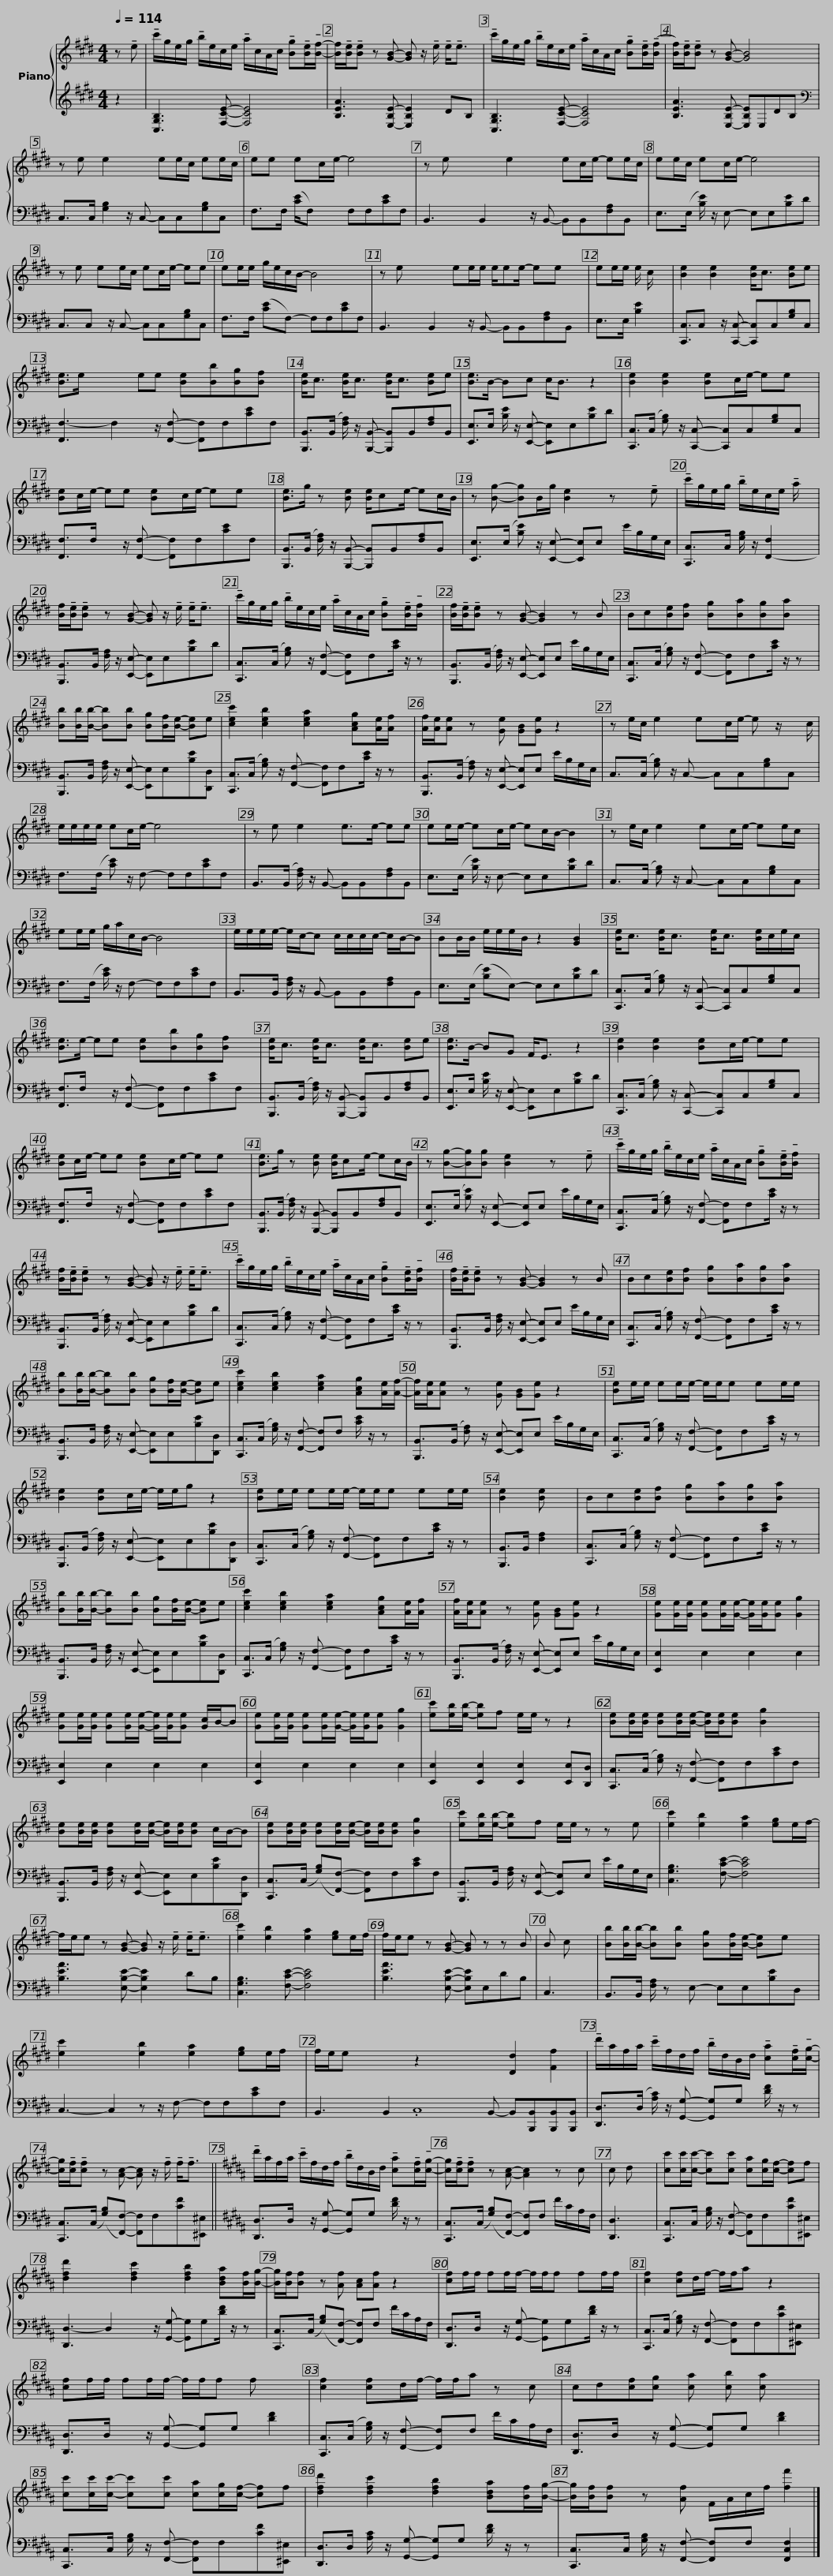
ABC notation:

X:1
%%score { 1 | 2 }
L:1/8
Q:1/4=114
M:4/4
I:linebreak $
K:E
V:1 treble
V:2 treble
V:1
 z !tenuto!e | !tenuto!c'/g/e/g/ !tenuto!b/e/c/e/ !tenuto!a/c/A/c/ !tenuto![Bg]!tenuto![Be]/!tenuto![Bf]/- | [Bf]/!tenuto![Be]/!tenuto![Be] z [GB]- [GB] z/ !tenuto!e/ !tenuto!e<!tenuto!e |$ !tenuto!c'/g/e/g/ !tenuto!b/e/c/e/ !tenuto!a/c/A/c/ !tenuto![Bg]!tenuto![Be]/((!tenuto![Bf]/ |$ [Bf]/))!tenuto![Be]/!tenuto![Be] z [GB]- [GB]4 | %5
 z e e2 x3/2 ee/c/ ee/c/ | ee ec/e/- e4 |$ z e x3 e2 x3/2 ec/e/- ee/c/ | ee/c/ ec/e/- e4 | z e ee/c/ ec/e/- ee |$ %10
 ee/e/ g/e/c/B/- B4 |$ z e x3 ee/e/ e/ee/- ee x/ | ee/e/ e/ c/ x | [Be]2 [Be]2 [Be]<c [Be]e |$ [Be]>e- x3 ee [Be][Bb][Bg][Bf] x/ |$ %15
 [Be]<c [Be]<c [Be]<c [Be]e | [Be]>B- Bc c<B z2 | [Be]2 [Be]2 [Be]c/e/- ee x/ |$ [Be]c/e/- ee [Be]c/e/- ee x/ | [Be]>g z [Be] [Be]/ce/- ec/B/ | %20
 z [Bg]- [Bg]B/g/ [Be]2 z x/ !tenuto!e |$ !tenuto!c'/g/e/g/ !tenuto!b/e/c/e/ !tenuto!a/ x/ | [Bf]/!tenuto![Be]/!tenuto![Be] z [GB]- [GB] z/ !tenuto!e/ !tenuto!e<!tenuto!e |$ !tenuto!c'/g/e/g/ !tenuto!b/e/c/e/ !tenuto!a/c/A/c/ !tenuto![Bg]!tenuto![Be]/!tenuto![Bf]/- x/ | [Bf]/!tenuto![Be]/!tenuto![Be] z [GB]- [GB]2 z B |$ %25
 Bc[Be][Bf] [Bg][Ba][Bg][Ba] x/ |$ [Bb][Bb]/[Bb]/- [Bb][Bb] [Bg][Bf]/[Be]/- [Be]e | [cec']2 [ceb]2 [cea]2 [Acg][Ae]/[Af]/- x/ | [Af]/[Ae]/[Ae] z x/ [Ge] [GB][Ge] z2 |$ z e/c/ e2 ec/e/- e z/ x c/ | %30
 e/e/e/e/ ec/e/- e4 x/ | z e e2 e>e- ee |$ ee/e/- ec/e/- ec/B/- B2 | z e/c/ e2 ec/e/- ee/c/ x/ | ee/e/ g/a/c/B/- B4 |$ %35
 e/e/e/e/- e/c/-c c/c/c/c/- c/B/-B | BB/B/ e/e/e/B/ z2 [GB]2 | [Be]<c [Be]<c [Be]<c [Be]/c/e/c/ x/ |$ [Be]>e- ee [Be][Bb][Bg][Bf] x/ | [Be]<c [Be]<c [Be]<c [Be]e | %40
 [Be]>B- BG F<E z2 |$ [Be]2 [Be]2 [Be]c/e/- ee x/ | [Be]c/e/- ee [Be]c/e/- ee x/ | [Be]>g z [Be] [Be]/ce/- ec/B/ |$ z [Bg]-[Bg][Bg] [Be]2 z x/ !tenuto!e | %45
 !tenuto!c'/g/e/g/ !tenuto!b/e/c/e/ !tenuto!a/c/A/c/ !tenuto![Bg]!tenuto![Be]/!tenuto![Bf]/- x/ |$ [Bf]/!tenuto![Be]/!tenuto![Be] z [GB]- [GB] z/ !tenuto!e/ !tenuto!e<!tenuto!e |$ !tenuto!c'/g/e/g/ !tenuto!b/e/c/e/ !tenuto!a/c/A/c/ !tenuto![Bg]!tenuto![Be]/!tenuto![Bf]/- x/ | [Bf]/!tenuto![Be]/!tenuto![Be] z [GB]- [GB]2 z B |$ Bc[Be][Bf] [Bg][Ba][Bg][Ba] x/ |$ %50
 [Bb][Bb]/[Bb]/- [Bb][Bb] [Bg][Bf]/[Be]/- [Be]e | [cec']2 [ceb]2 [cea]2 [Acg][Ae]/[Af]/- | [Af]/[Ae]/[Ae] z x/ [Ge] [GB][Ge] z2 |$ [Be]e/e/ ee/e/- e/e/e ee/e/ x/ | [Be]2 [Be]c/e/- e/e/g z2 | %55
 [Be]e/e/ ee/e/- e/e/e ee/e/ x/ |$ [Be]2 [Be] x | Bc[Be][Bf] [Bg][Ba][Bg][Ba] x/ | [Bb][Bb]/[Bb]/- [Bb][Bb] [Bg][Bf]/[Be]/- [Be]e |$ [cec']2 [ceb]2 [cea]2 [Acg][Ae]/[Af]/- x/ | %60
 [Af]/[Ae]/[Ae] z [Ge] [GB][Ge] z2 | [Ge][Ge]/[Ge]/ [Ge][Ge]/[Ge]/- [Ge]/[Ge]/[Ge] [Gg]2 |$ [Ge][Ge]/[Ge]/ [Ge][Ge]/[Ge]/- [Ge]/[Ge]/[Ge] [Gc]/B/-B | [Ge][Ge]/[Ge]/ [Ge][Ge]/[Ge]/- [Ge]/[Ge]/[Ge] [Gg]2 | [ec'][eb]/[eb]/- [eb]f e/e/ z z2 |$ %65
 [Be][Be]/[Be]/ [Be][Be]/[Be]/- [Be]/[Be]/[Be] [Bg]2 x/ | [Be][Be]/[Be]/ [Be][Be]/[Be]/- [Be]/[Be]/[Be] c/B/-B | [Be][Be]/[Be]/ [Be][Be]/[Be]/- [Be]/[Be]/[Be] [Bg]2 |$ [ec'][eb]/[eb]/- [eb]f e/e/ z z e | [ec']2 [eb]2 [ea]2 [eg]e/f/- | %70
 f/e/e z [GB]- [GB] z/ !tenuto!e/ !tenuto!e<!tenuto!e |$ [ec']2 [eb]2 [ea]2 [eg]e/f/ |$ f/e/e z [GB]- [GB] z z B | B c x | [Bb][Bb]/[Bb]/- [Bb][Bb] [Bg][Bf]/[Be]/- [Be]e x/ |$ %75
 [ec']2 x3 [eb]2 [ea]2 [eg]e/f/ x/ |$ f/e/e x3 z2 x7 [Dd]2 [Ff]2 | !tenuto!d'/a/f/a/ !tenuto!c'/f/d/f/ !tenuto!b/d/B/d/ !tenuto![ca]!tenuto![cf]/!tenuto![cg]/- |$ [cg]/!tenuto![cf]/!tenuto![cf] z [Ac]- [Ac] z/ !tenuto!f/ !tenuto!f<!tenuto!f ||$[K:B] !tenuto!d'/a/f/a/ !tenuto!c'/f/d/f/ !tenuto!b/d/B/d/ !tenuto![ca]!tenuto![cf]/!tenuto![cg]/- | %80
 [cg]/!tenuto![cf]/!tenuto![cf] z [Ac]- [Ac]2 z c | c d x |$ [cc'][cc']/[cc']/- [cc'][cc'] [ca][cg]/[cf]/- [cf]f | [dfd']2 x3 [dfc']2 x3/2 [dfb]2 [Bda][Bf]/[Bg]/- | [Bg]/[Bf]/[Bf] z [Af] [Ac][Af] z2 |$ %85
 [cf]f/f/ ff/f/- f/f/f ff/f/ x/ | [cf]2 [cf]d/f/- f/f/a z2 x/ | [cf]f/f/ ff/f/- f/f/f f x3/2 |$ [cf]2 [cf]d/f/- f/f/a z c | cd[cf][cg] [ca] [cb] [ca] x3/2 | %90
 [cc'][cc']/[cc']/- [cc'][cc'] [ca][cg]/[cf]/- [cf]f |$ [dfd']2 [dfc']2 [dfb]2 [Bda][Bf]/[Bg]/- | [Bg]/[Bf]/[Bf] z [Af] F/A/c/f/ [ff']2 |] %93
V:2
 z2 | [C,G,B,]3 [F,CE]- [F,CE]4 | [B,EA]3 [E,-B,E-] [E,B,E]2 DB, |$ [C,G,B,]3 [F,CE]- [F,CE]4 |$ [B,EA]3 [E,-B,E-] [E,B,E]E,DB, | %5
[K:bass] C,>C, [G,B,]2 z/ C,- C,C,[G,B,]C, | F,>F, ([CE]/F,-) x/ F,F,[CE]F, |$ B,,3 B,,2 x2 z/ B,,- B,,B,,[F,A,]B,, | E,>(E, [B,E]/) z/ E,- E,E,[B,E]D | C,3/2C, z/ C,- C,C,[G,B,]C, |$ %10
 F,>F,- ([CE]F,-) F,F,[CE]F, |$ B,,3 B,,2 x z/ B,,- B,,B,,[F,A,]B,, | E,>E, [B,E]2 | [C,,C,]3/2C, z/ [C,,C,]- [C,,C,]C,[G,B,]C, |$ [F,,F,-]3 F,2 x z/ [F,,F,]- [F,,F,]F,[CE]F, |$ %15
 [B,,,B,,]>(B,, [F,A,]/) z/ [B,,,B,,]- [B,,,B,,]B,,[F,A,]B,, | [E,,E,]>E, [B,E]/ z/ [E,,E,]- [E,,E,]E,[B,E]D | [C,,C,]>(C, [G,B,]) z/ [C,,C,]- [C,,C,]C,[G,B,]C, |$ [F,,F,]>F, x z/ [F,,F,]- [F,,F,]F,[CE]F, | [B,,,B,,]>(B,, [F,A,]/) z/ [B,,,B,,]- [B,,,B,,]B,,[F,A,]B,, | %20
 [E,,E,]>(E, [B,E]) z/ [E,,E,]- [E,,E,]E, E/B,/G,/E,/ |$ [C,,C,]>C, [G,B,]/ z/ [F,,-F,]2 | [B,,,B,,]>B,, [F,A,]/ z/ [E,,E,]- [E,,E,]E,[B,E]D |$ [C,,C,]>(C, [G,B,]) z/ [F,,F,]- [F,,F,]F,[CE]/ z/ z | [B,,,B,,]>(B,, [F,A,]/) z/ [E,,E,]- [E,,E,]E, E/B,/G,/E,/ |$ %25
 [C,,C,]>(C, [G,B,]) z/ [F,,F,]- [F,,F,]F,[CE]/ z/ z |$ [B,,,B,,]>B,, [F,A,]/ z/ [E,,E,]- [E,,E,]E,[B,E][D,,D,] | [C,,C,]>(C, [G,B,]) z/ [F,,F,]- [F,,F,]F,[CE]/ z/ z | [B,,,B,,]>(B,, [F,A,]) z/ [E,,E,]- [E,,E,]E, E/B,/G,/E,/ |$ C,>(C, [G,B,]) z/ C,- C,C,[G,B,]C, x/ | %30
 F,>(F, [CE]) z/ F,- F,F,[CE]F, | B,,>(B,, [F,A,]/) z/ B,,- B,,B,,[F,A,]B,, |$ E,>(E, [B,E]/) z/ E,- E,E,[B,E]D | C,>(C, [G,B,]) z/ C,- C,C,[G,B,]C, | F,>(F, [CE]/) z/ F,- F,F,[CE]F, |$ %35
 B,,>B,, [F,A,]/ z/ B,,- B,,B,,[F,A,]B,, | E,>(E, ([B,E])E,-) E,E,[B,E]D | [C,,C,]>(C, [G,B,]) z/ [C,,C,]- [C,,C,]C,[G,B,]C, |$ [F,,F,]>F, x z/ [F,,F,]- [F,,F,]F,[CE]F, | [B,,,B,,]>(B,, [F,A,]/) z/ [B,,,B,,]- [B,,,B,,]B,,[F,A,]B,, | %40
 [E,,E,]>E, [B,E]/ z/ [E,,E,]- [E,,E,]E,[B,E]D |$ [C,,C,]>(C, [G,B,]) z/ [C,,C,]- [C,,C,]C,[G,B,]C, | [F,,F,]>F, x z/ [F,,F,]- [F,,F,]F,[CE]F, | [B,,,B,,]>(B,, [F,A,]/) z/ [B,,,B,,]- [B,,,B,,]B,,[F,A,]B,, |$ [E,,E,]>(E, [B,E]) z/ [E,,E,]- [E,,E,]E, E/B,/G,/E,/ | %45
 [C,,C,]>(C, [G,B,]) z/ [F,,F,]- [F,,F,]F,[CE]/ z/ z |$ [B,,,B,,]>(B,, [F,A,]/) z/ [E,,E,]- [E,,E,]E,[B,E]D |$ [C,,C,]>(C, [G,B,]) z/ [F,,F,]- [F,,F,]F,[CE]/ z/ z | [B,,,B,,]>B,, [F,A,]/ z/ [E,,E,]- [E,,E,]E, E/B,/G,/E,/ |$ [C,,C,]>(C, [G,B,]) z/ [F,,F,]- [F,,F,]F,[CE]/ z/ z |$ %50
 [B,,,B,,]>B,, [F,A,]/ z/ [E,,E,]- [E,,E,]E,[B,E][D,,D,] | [C,,C,]>(C, [G,B,]/) z/ [F,,F,]- [F,,F,]F, [CE]/ z/ z | [B,,,B,,]>(B,, [F,A,]) z/ [E,,E,]- [E,,E,]E, E/B,/G,/E,/ |$ [C,,C,]>(C, [G,B,]) z/ [F,,F,]- [F,,F,]F,[CE]/ z/ z | [B,,,B,,]>(B,, [F,A,]/) z/ [E,,E,]- [E,,E,]E,[B,E][D,,D,] | %55
 [C,,C,]>(C, [G,B,]) z/ [F,,F,]- [F,,F,]F,[CE]/ z/ z |$ [B,,,B,,]>B,, [F,A,]2 | [C,,C,]>(C, [G,B,]) z/ [F,,F,]- [F,,F,]F,[CE]/ z/ z | [B,,,B,,]>B,, [F,A,]/ z/ [E,,E,]- [E,,E,]E,[B,E][D,,D,] |$ [C,,C,]>(C, [G,B,]) z/ [F,,F,]- [F,,F,]F,[CE]/ z/ z | %60
 [B,,,B,,]>(B,, [F,A,]/) z/ [E,,E,]- [E,,E,]E, E/B,/G,/E,/ | [E,,E,]2 E,2 E,2 E,2 |$ [E,,E,]2 E,2 E,2 E,2 | [E,,E,]2 E,2 E,2 E,2 | [E,,E,]2 [E,,E,]2 [E,,E,]2 [E,,E,][D,,D,] |$ %65
 [C,,C,]>(C, [G,B,]) z/ [F,,F,]- [F,,F,]F,[CE]F, | [B,,,B,,]>B,, [F,A,]/ z/ [E,,E,]- [E,,E,]E,[B,E][D,,D,] | [C,,C,]>(C, ([G,B,])[F,,F,]-) [F,,F,]F,[CE]F, |$ [B,,,B,,]>B,, [F,A,]/ z/ [E,,E,]- [E,,E,]E, E/B,/G,/E,/ | [C,G,B,]3 [F,CE]- [F,CE]4 | %70
 [B,EA]3 [E,B,E]- [E,B,E]2 DB, |$ [C,G,B,]3 [F,CE]- [F,CE]4 |$ [B,EA]3 [E,B,E]- [E,B,E]E,DB, | C,3- | B,,>B,, [F,A,]/ z E,- E,E,[B,E]D, |$ %75
 C,3- C,2 z z/ F,- F,F,[CE]F, |$ B,,3 B,,2 .C,8 B,,- B,,[B,,,B,,][B,,,B,,][B,,,B,,] | [D,,D,]>(D, [A,C]/) z/ [G,,G,]- [G,,G,]G, [DF]/ z/ z |$ [C,,C,]>(C, ([G,B,])[F,,F,]-) [F,,F,]F,[CF][^E,,^E,] ||$[K:B] [D,,D,]>D, x/ z/ [G,,G,]- [G,,G,]G, [DF]/ z/ z | %80
 [C,,C,]>(C, ([G,B,])[F,,F,]-) [F,,F,]F, F/C/A,/F,/ | [D,,D,-]3 |$ [C,,C,]>C, [G,B,]/ z/ [F,,F,]- [F,,F,]F,[CF][^E,,^E,] | [D,,D,-]3 D,2 x2 z/ [G,,G,]- [G,,G,]G,[DF]/ z/ z | [C,,C,]>(C, ([G,B,])[F,,F,]-) [F,,F,]F, F/C/A,/F,/ |$ %85
 [D,,D,]>D, x z/ [G,,G,]- [G,,G,]G,[DF]/ z/ z | [C,,C,]>(C, [G,B,]) z/ [F,,F,]- [F,,F,]F,[CF][^E,,^E,] | [D,,D,]>D, x z/ [G,,G,]- [G,,G,]G, [DF]2 |$ [C,,C,]>(C, [G,B,]/) z/ [F,,F,]- [F,,F,]F, F/C/A,/F,/ | [D,,D,]>D, x z/ [G,,G,]- [G,,G,]G, [DF]2 | %90
 [C,,C,]>C, [G,B,]/ z/ [F,,F,]- [F,,F,]F,[CF][^E,,^E,] |$ [D,,D,]>D, [A,C]/ z/ [G,,G,]- [G,,G,]G, [DF]/ z/ z | [C,,C,]>C, [G,B,]/ z/ [F,,F,]- [F,,F,]F, [F,,C,F,]2 |] %93
